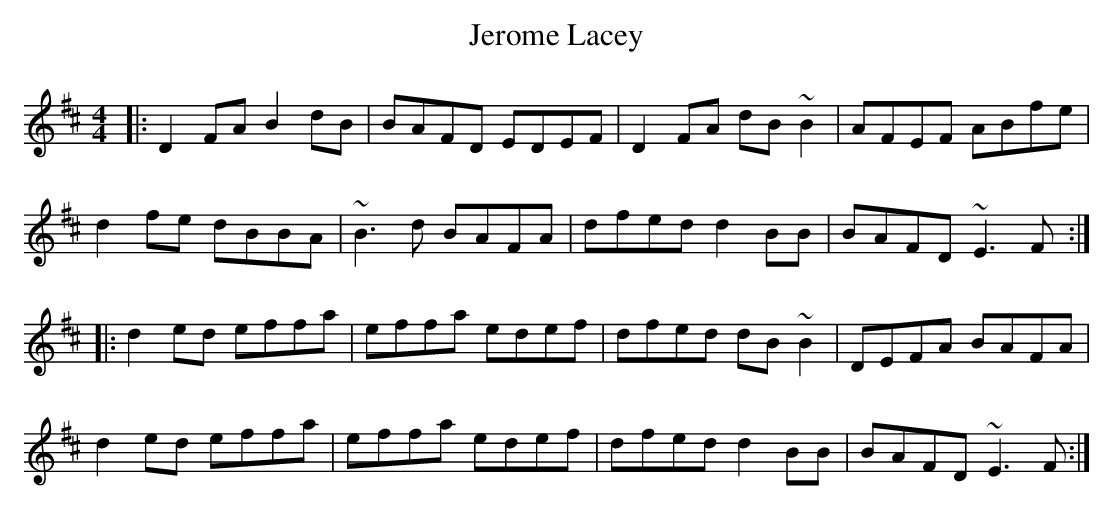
X:1
T: Jerome Lacey
M: 4/4
L: 1/8
K: Dmaj
|:D2FA B2dB|BAFD EDEF|D2FA dB~B2|AFEF ABfe|
d2fe dBBA|~B3d BAFA|dfed d2BB|BAFD ~E3F:|
|:d2ed effa|effa edef|dfed dB~B2|DEFA BAFA|
d2ed effa|effa edef|dfed d2BB|BAFD~E3F:|
